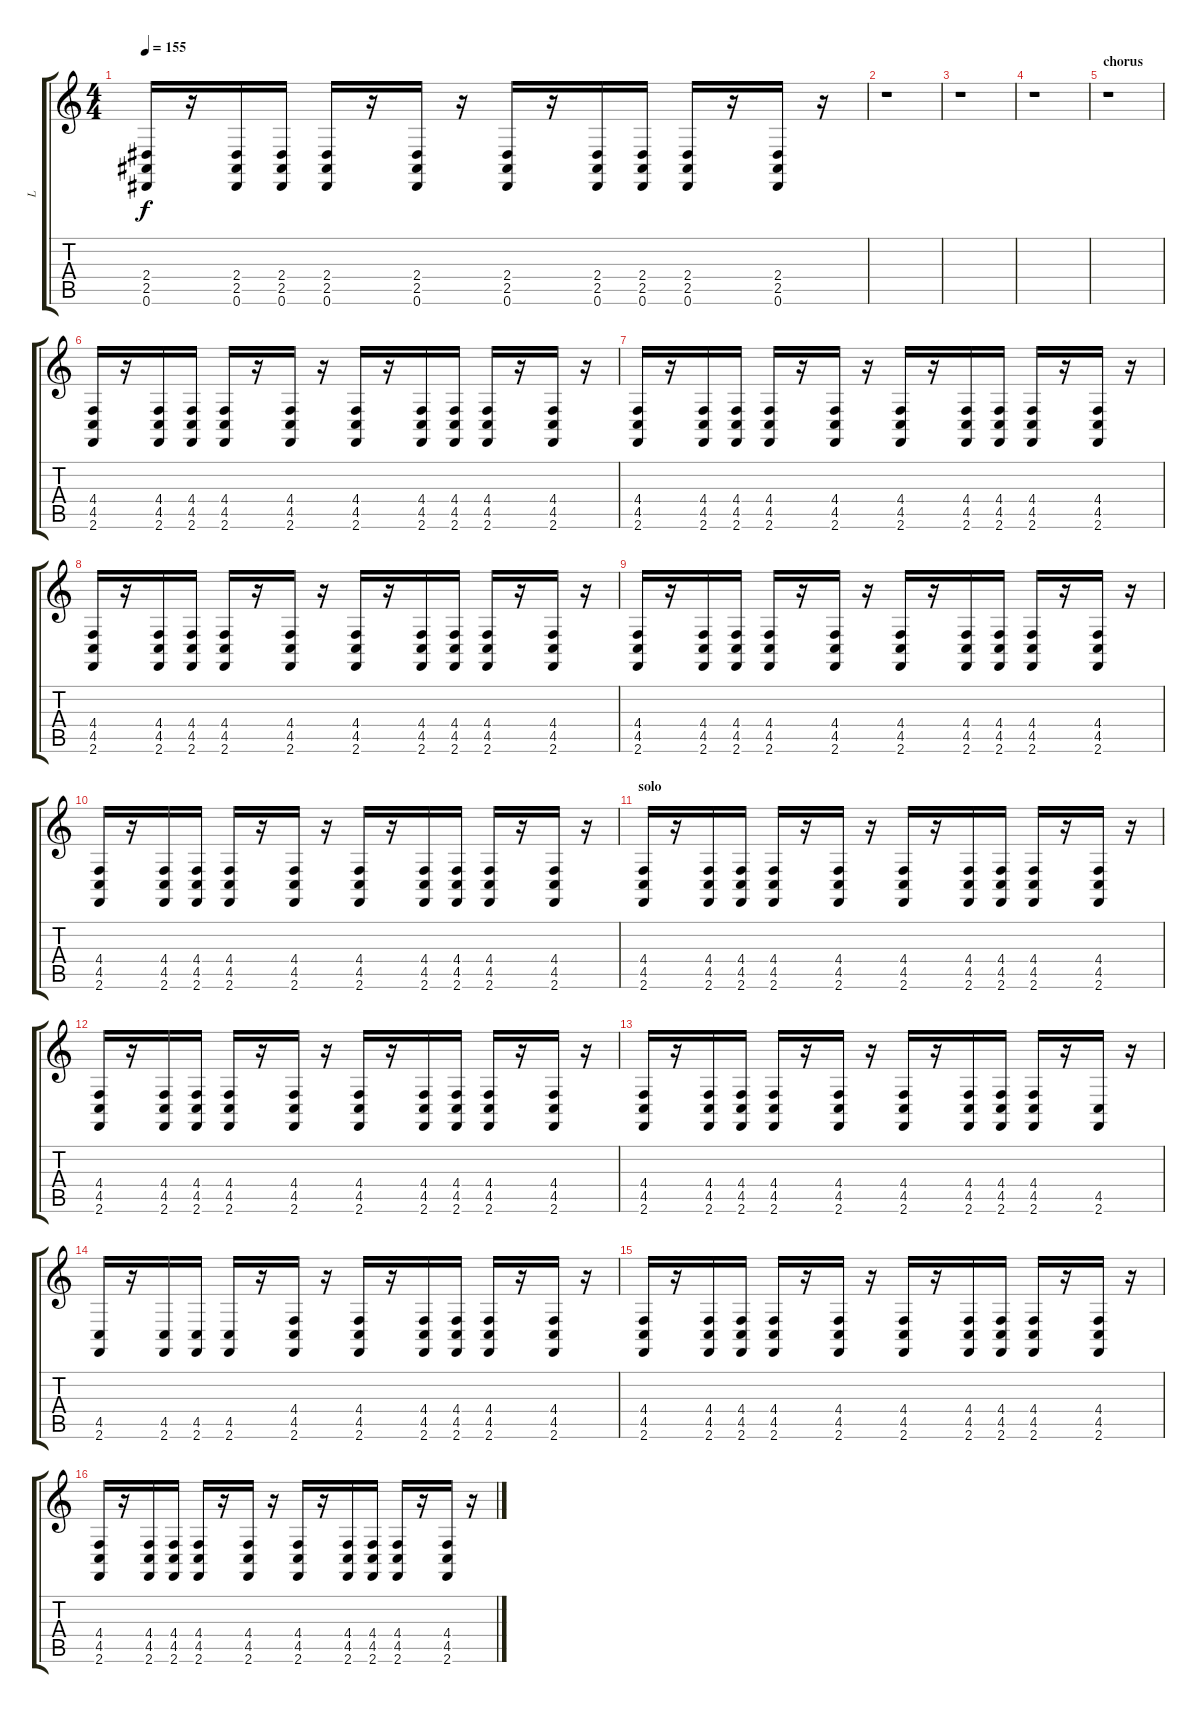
\track ("L" "L") {instrument electricpiano2}
\staff {score tabs}
\tuning (Eb4 Bb3 Gb3 Db3 Ab2 Eb2) {hide}
\ts (4 4)
\tempo 155
\clef g2
\ks c
(2.4 2.5 0.6).16{dy f} r.16 (2.4 2.5 0.6).16 (2.4 2.5 0.6).16 (2.4 2.5 0.6).16 r.16 (2.4 2.5 0.6).16 r.16 (2.4 2.5 0.6).16 r.16 (2.4 2.5 0.6).16 (2.4 2.5 0.6).16 (2.4 2.5 0.6).16 r.16 (2.4 2.5 0.6).16 r.16 |
r.1 |
r.1 |
r.1 |
\section ("" "chorus")
r.1 |
(4.4 4.5 2.6).16 r.16 (4.4 4.5 2.6).16 (4.4 4.5 2.6).16 (4.4 4.5 2.6).16 r.16 (4.4 4.5 2.6).16 r.16 (4.4 4.5 2.6).16 r.16 (4.4 4.5 2.6).16 (4.4 4.5 2.6).16 (4.4 4.5 2.6).16 r.16 (4.4 4.5 2.6).16 r.16 |
(4.4 4.5 2.6).16 r.16 (4.4 4.5 2.6).16 (4.4 4.5 2.6).16 (4.4 4.5 2.6).16 r.16 (4.4 4.5 2.6).16 r.16 (4.4 4.5 2.6).16 r.16 (4.4 4.5 2.6).16 (4.4 4.5 2.6).16 (4.4 4.5 2.6).16 r.16 (4.4 4.5 2.6).16 r.16 |
(4.4 4.5 2.6).16 r.16 (4.4 4.5 2.6).16 (4.4 4.5 2.6).16 (4.4 4.5 2.6).16 r.16 (4.4 4.5 2.6).16 r.16 (4.4 4.5 2.6).16 r.16 (4.4 4.5 2.6).16 (4.4 4.5 2.6).16 (4.4 4.5 2.6).16 r.16 (4.4 4.5 2.6).16 r.16 |
(4.4 4.5 2.6).16 r.16 (4.4 4.5 2.6).16 (4.4 4.5 2.6).16 (4.4 4.5 2.6).16 r.16 (4.4 4.5 2.6).16 r.16 (4.4 4.5 2.6).16 r.16 (4.4 4.5 2.6).16 (4.4 4.5 2.6).16 (4.4 4.5 2.6).16 r.16 (4.4 4.5 2.6).16 r.16 |
(4.4 4.5 2.6).16 r.16 (4.4 4.5 2.6).16 (4.4 4.5 2.6).16 (4.4 4.5 2.6).16 r.16 (4.4 4.5 2.6).16 r.16 (4.4 4.5 2.6).16 r.16 (4.4 4.5 2.6).16 (4.4 4.5 2.6).16 (4.4 4.5 2.6).16 r.16 (4.4 4.5 2.6).16 r.16 |
\section ("" "solo")
(4.4 4.5 2.6).16 r.16 (4.4 4.5 2.6).16 (4.4 4.5 2.6).16 (4.4 4.5 2.6).16 r.16 (4.4 4.5 2.6).16 r.16 (4.4 4.5 2.6).16 r.16 (4.4 4.5 2.6).16 (4.4 4.5 2.6).16 (4.4 4.5 2.6).16 r.16 (4.4 4.5 2.6).16 r.16 |
(4.4 4.5 2.6).16 r.16 (4.4 4.5 2.6).16 (4.4 4.5 2.6).16 (4.4 4.5 2.6).16 r.16 (4.4 4.5 2.6).16 r.16 (4.4 4.5 2.6).16 r.16 (4.4 4.5 2.6).16 (4.4 4.5 2.6).16 (4.4 4.5 2.6).16 r.16 (4.4 4.5 2.6).16 r.16 |
(4.4 4.5 2.6).16 r.16 (4.4 4.5 2.6).16 (4.4 4.5 2.6).16 (4.4 4.5 2.6).16 r.16 (4.4 4.5 2.6).16 r.16 (4.4 4.5 2.6).16 r.16 (4.4 4.5 2.6).16 (4.4 4.5 2.6).16 (4.4 4.5 2.6).16 r.16 (4.5 2.6).16 r.16 |
\section ("" "")
(4.5 2.6).16 r.16 (4.5 2.6).16 (4.5 2.6).16 (4.5 2.6).16 r.16 (4.4 4.5 2.6).16 r.16 (4.4 4.5 2.6).16 r.16 (4.4 4.5 2.6).16 (4.4 4.5 2.6).16 (4.4 4.5 2.6).16 r.16 (4.4 4.5 2.6).16 r.16 |
(4.4 4.5 2.6).16 r.16 (4.4 4.5 2.6).16 (4.4 4.5 2.6).16 (4.4 4.5 2.6).16 r.16 (4.4 4.5 2.6).16 r.16 (4.4 4.5 2.6).16 r.16 (4.4 4.5 2.6).16 (4.4 4.5 2.6).16 (4.4 4.5 2.6).16 r.16 (4.4 4.5 2.6).16 r.16 |
(4.4 4.5 2.6).16 r.16 (4.4 4.5 2.6).16 (4.4 4.5 2.6).16 (4.4 4.5 2.6).16 r.16 (4.4 4.5 2.6).16 r.16 (4.4 4.5 2.6).16 r.16 (4.4 4.5 2.6).16 (4.4 4.5 2.6).16 (4.4 4.5 2.6).16 r.16 (4.4 4.5 2.6).16 r.16
